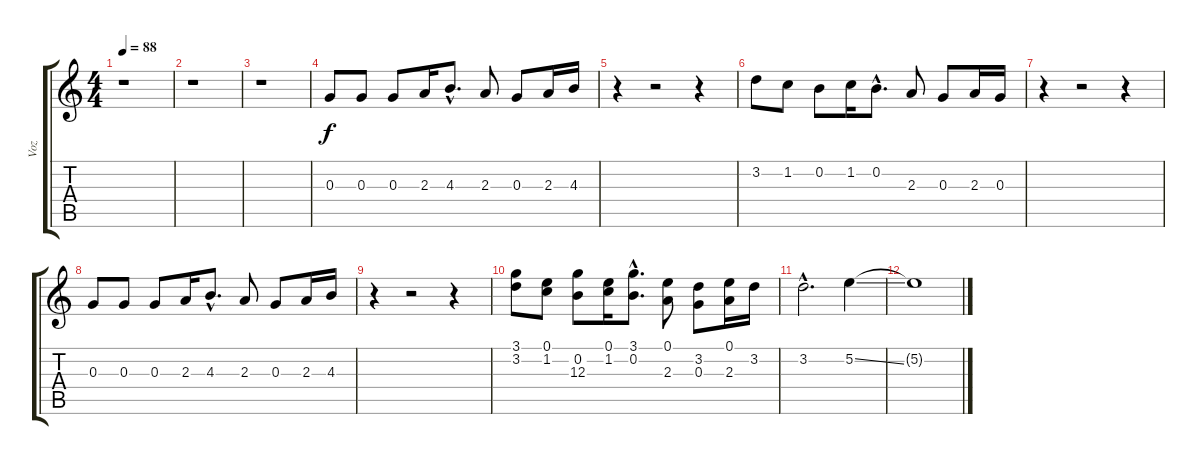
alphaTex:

\track ("Voz" "Voz") {instrument acousticguitarsteel}
\staff {score tabs}
\tuning (E4 B3 G3 D3 A2 E2) {hide}
\ts (4 4)
\tempo 88
\clef g2
\ks c
r.1{dy f} |
r.1 |
r.1 |
0.3.8 0.3.8 0.3.8 2.3.16 4.3{hac}.8{d} 2.3.8 0.3.8 2.3.16 4.3.16 |
r.4 r.2 r.4 |
3.2.8 1.2.8 0.2.8 1.2.16 0.2{hac}.8{d} 2.3.8 0.3.8 2.3.16 0.3.16 |
r.4 r.2 r.4 |
0.3.8 0.3.8 0.3.8 2.3.16 4.3{hac}.8{d} 2.3.8 0.3.8 2.3.16 4.3.16 |
r.4 r.2 r.4 |
(3.1 3.2).8 (0.1 1.2).8 (0.2 12.3).8 (0.1 1.2).16 (3.1{hac} 0.2{hac}).8{d} (0.1 2.3).8 (3.2 0.3).8 (0.1 2.3).16 3.2.16 |
3.2{hac}.2{d} 5.2{ss}.4 |
5.2{t}.1
